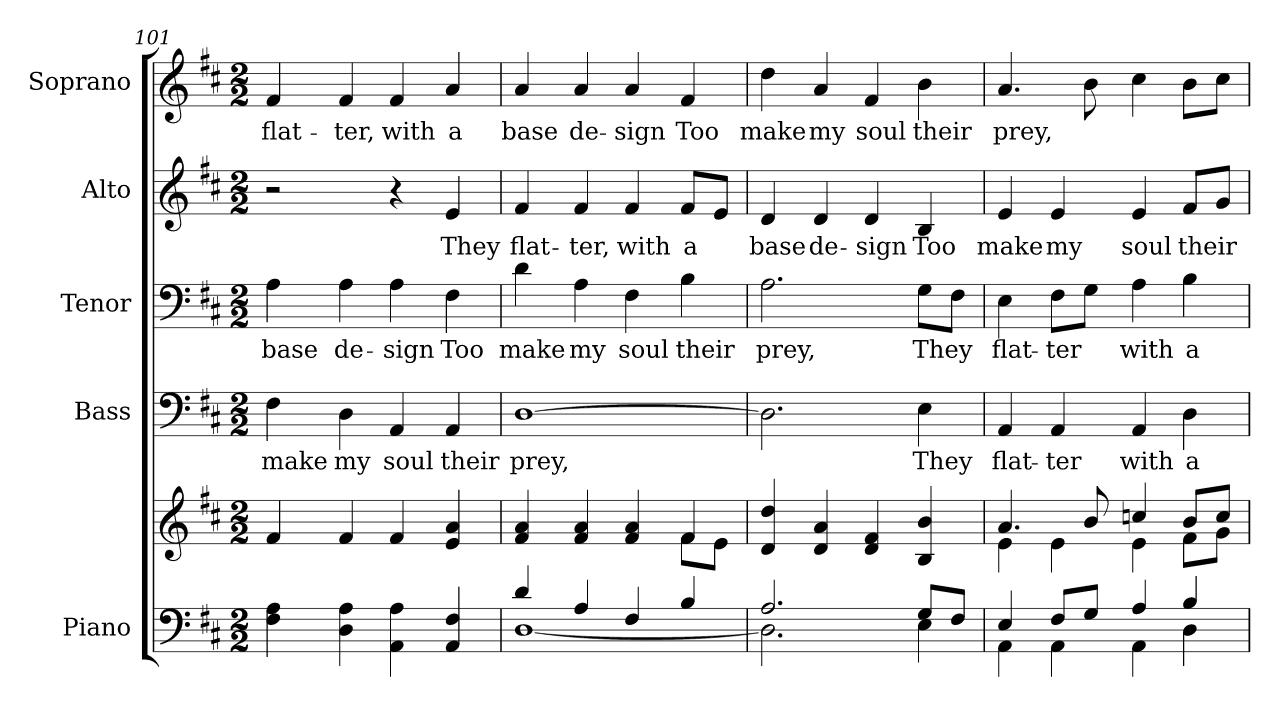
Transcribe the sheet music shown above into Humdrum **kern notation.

**kern	**kern	**kern	**text	**kern	**text	**kern	**text	**kern	**text
*part5	*part5	*part4	*part4	*part3	*part3	*part2	*part2	*part1	*part1
*staff6	*staff5	*staff4	*staff4	*staff3	*staff3	*staff2	*staff2	*staff1	*staff1
*I"Piano	*	*I"Bass	*	*I"Tenor	*	*I"Alto	*	*I"Soprano	*
*I'Pno.	*	*I'B.	*	*I'T.	*	*I'A.	*	*I'S.	*
*clefF4	*clefG2	*clefF4	*	*clefF4	*	*clefG2	*	*clefG2	*
*k[f#c#]	*k[f#c#]	*k[f#c#]	*	*k[f#c#]	*	*k[f#c#]	*	*k[f#c#]	*
*D:	*D:	*D:	*	*D:	*	*D:	*	*D:	*
*M2/2	*M2/2	*M2/2	*	*M2/2	*	*M2/2	*	*M2/2	*
=101	=101	=101	=101	=101	=101	=101	=101	=101	=101
!	!	!	!LO:LY:b:color=#000000	!	!	!	!	!	!
!	!	!	!	!	!LO:LY:b:color=#000000	!	!	!	!
!	!	!	!	!	!	!	!	!	!LO:LY:b:color=#000000
4F#i\ 4Ai	4f#i/	4F#i\	make	4Ai\	base	2r	.	4f#i/	flat-
!	!	!	!LO:LY:b:color=#000000	!	!	!	!	!	!
!	!	!	!	!	!LO:LY:b:color=#000000	!	!	!	!
!	!	!	!	!	!	!	!	!	!LO:LY:b:color=#000000
4Di\ 4Ai	4f#i/	4Di\	my	4Ai\	de-	.	.	4f#i/	-ter,
!	!	!	!LO:LY:b:color=#000000	!	!	!	!	!	!
!	!	!	!	!	!LO:LY:b:color=#000000	!	!	!	!
!	!	!	!	!	!	!	!	!	!LO:LY:b:color=#000000
4AAi\ 4Ai	4f#i/	4AAi/	soul	4Ai\	-sign	4r	.	4f#i/	with
!	!	!	!LO:LY:b:color=#000000	!	!	!	!	!	!
!	!	!	!	!	!LO:LY:b:color=#000000	!	!	!	!
!	!	!	!	!	!	!	!LO:LY:b:color=#000000	!	!
!	!	!	!	!	!	!	!	!	!LO:LY:b:color=#000000
4AAi/ 4F#i	4ei/ 4ai	4AAi/	their	4F#i\	Too	4ei/	They	4ai/	a
!!LO:PB:g=z
=102	=102	=102	=102	=102	=102	=102	=102	=102	=102
*^	*^	*	*	*	*	*	*	*	*
!	!	!	!	!	!LO:LY:b:color=#000000	!	!	!	!	!	!
!	!	!	!	!	!	!	!LO:LY:b:color=#000000	!	!	!	!
!	!	!	!	!	!	!	!	!	!LO:LY:b:color=#000000	!	!
!	!	!	!	!	!	!	!	!	!	!	!LO:LY:b:color=#000000
4di/	[<1Di	4f#i/ 4ai	2ryy	[>1Di	prey,	4di\	make	4f#i/	flat-	4ai/	base
!	!	!	!	!	!	!	!LO:LY:b:color=#000000	!	!	!	!
!	!	!	!	!	!	!	!	!	!LO:LY:b:color=#000000	!	!
!	!	!	!	!	!	!	!	!	!	!	!LO:LY:b:color=#000000
4Ai/	.	4f#i/ 4ai	.	.	.	4Ai\	my	4f#i/	-ter,	4ai/	de-
!	!	!	!	!	!	!	!LO:LY:b:color=#000000	!	!	!	!
!	!	!	!	!	!	!	!	!	!LO:LY:b:color=#000000	!	!
!	!	!	!	!	!	!	!	!	!	!	!LO:LY:b:color=#000000
4F#i/	.	4f#i/ 4ai	4ryy	.	.	4F#i\	soul	4f#i/	with	4ai/	-sign
!	!	!	!	!	!	!	!LO:LY:b:color=#000000	!	!	!	!
!	!	!	!	!	!	!	!	!	!LO:LY:b:color=#000000	!	!
!	!	!	!	!	!	!	!	!	!	!	!LO:LY:b:color=#000000
4Bi/	.	4f#i/	8f#i\L	.	.	4Bi\	their	8f#i/L	a	4f#i/	Too
.	.	.	8ei\J	.	.	.	.	8ei/J	.	.	.
*	*	*v	*v	*	*	*	*	*	*	*	*
=103	=103	=103	=103	=103	=103	=103	=103	=103	=103	=103
*	*	*^	*	*	*	*	*	*	*	*
!	!	!	!	!	!	!	!LO:LY:b:color=#000000	!	!	!	!
*	*	*v	*v	*	*	*	*	*	*	*	*
*	*	*^	*	*	*	*	*	*	*	*
!	!	!	!	!	!	!	!	!	!LO:LY:b:color=#000000	!	!
*	*	*v	*v	*	*	*	*	*	*	*	*
*	*	*^	*	*	*	*	*	*	*	*
!	!	!	!	!	!	!	!	!	!	!	!LO:LY:b:color=#000000
*	*	*v	*v	*	*	*	*	*	*	*	*
2.Ai/	2.Di\]	4di/ 4ddi	2.Di\]	.	2.Ai\	prey,	4di/	base	4ddi\	make
!	!	!	!	!	!	!	!	!LO:LY:b:color=#000000	!	!
!	!	!	!	!	!	!	!	!	!	!LO:LY:b:color=#000000
.	.	4di/ 4ai	.	.	.	.	4di/	de-	4ai/	my
!	!	!	!	!	!	!	!	!LO:LY:b:color=#000000	!	!
!	!	!	!	!	!	!	!	!	!	!LO:LY:b:color=#000000
.	.	4di/ 4f#i	.	.	.	.	4di/	-sign	4f#i/	soul
!	!	!	!	!LO:LY:b:color=#000000	!	!	!	!	!	!
!	!	!	!	!	!	!LO:LY:b:color=#000000	!	!	!	!
!	!	!	!	!	!	!	!	!LO:LY:b:color=#000000	!	!
!	!	!	!	!	!	!	!	!	!	!LO:LY:b:color=#000000
8Gi/L	4Ei\	4Bi/ 4bi	4Ei\	They	8Gi\L	They	4Bi/	Too	4bi\	their
8F#i/J	.	.	.	.	8F#i\J	.	.	.	.	.
=104	=104	=104	=104	=104	=104	=104	=104	=104	=104	=104
*	*	*^	*	*	*	*	*	*	*	*
!	!	!	!	!	!LO:LY:b:color=#000000	!	!	!	!	!	!
!	!	!	!	!	!	!	!LO:LY:b:color=#000000	!	!	!	!
!	!	!	!	!	!	!	!	!	!LO:LY:b:color=#000000	!	!
!	!	!	!	!	!	!	!	!	!	!	!LO:LY:b:color=#000000
4Ei/	4AAi\	4.ai/	4ei\	4AAi/	flat-	4Ei\	flat-	4ei/	make	4.ai/	prey,
!	!	!	!	!	!LO:LY:b:color=#000000	!	!	!	!	!	!
!	!	!	!	!	!	!	!LO:LY:b:color=#000000	!	!	!	!
!	!	!	!	!	!	!	!	!	!LO:LY:b:color=#000000	!	!
8F#i/L	4AAi\	.	4ei\	4AAi/	-ter	8F#i\L	-ter	4ei/	my	.	.
8Gi/J	.	8bi/	.	.	.	8Gi\J	.	.	.	8bi\	.
!	!	!	!	!	!LO:LY:b:color=#000000	!	!	!	!	!	!
!	!	!	!	!	!	!	!LO:LY:b:color=#000000	!	!	!	!
!	!	!	!	!	!	!	!	!	!LO:LY:b:color=#000000	!	!
4Ai/	4AAi\	4ccni/	4ei\	4AAi/	with	4Ai\	with	4ei/	soul	4cc#i\	.
!	!	!	!	!	!LO:LY:b:color=#000000	!	!	!	!	!	!
!	!	!	!	!	!	!	!LO:LY:b:color=#000000	!	!	!	!
!	!	!	!	!	!	!	!	!	!LO:LY:b:color=#000000	!	!
4Bi/	4Di\	8bi/L	8f#i\L	4Di\	a	4Bi\	a	8f#i/L	their	8bi\L	.
.	.	8cci/J	8gi\J	.	.	.	.	8gi/J	.	8cc#i\J	.
*v	*v	*	*	*	*	*	*	*	*	*	*
*	*v	*v	*	*	*	*	*	*	*	*
=	=	=	=	=	=	=	=	=	=
*-	*-	*-	*-	*-	*-	*-	*-	*-	*-
